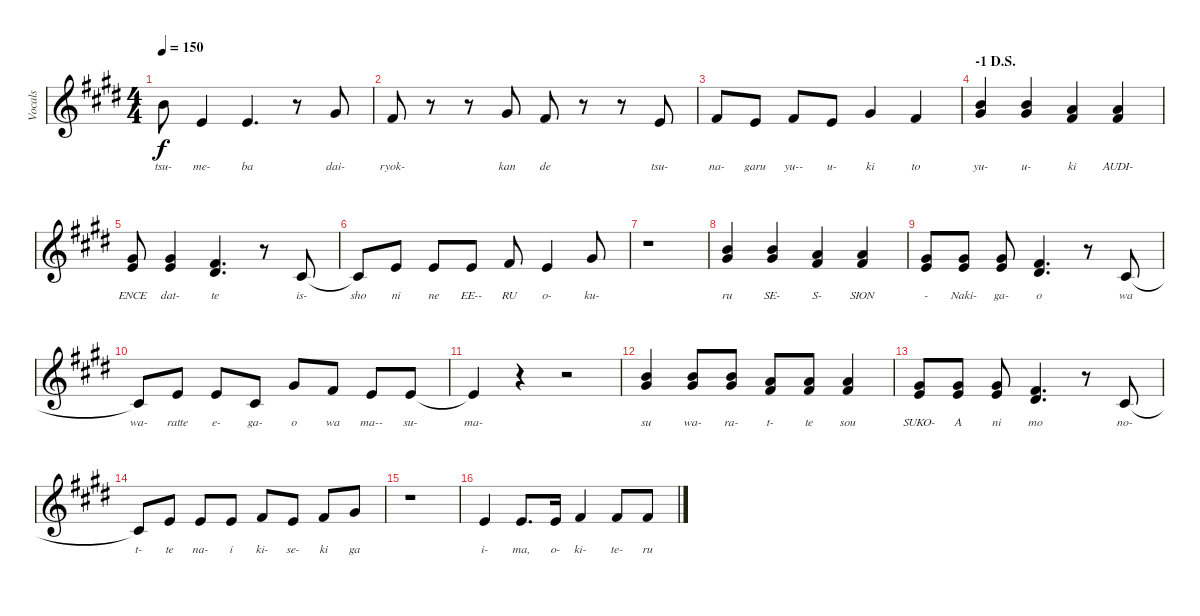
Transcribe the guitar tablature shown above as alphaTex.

\track ("Vocals" "Vocals") {instrument pad4choir}
\staff {score}
\tuning (E4 B3 G3 D3 A2 E2 B1) {hide}
\ts (4 4)
\tempo 150
\clef g2
\ks e
7.1.8{lyrics (0 "tsu-") lyrics (1 "") lyrics (2 "") lyrics (3 "") lyrics (4 "") dy f} 0.1.4{lyrics (0 "me-") lyrics (1 "") lyrics (2 "") lyrics (3 "") lyrics (4 "")} 0.1.4{d lyrics (0 "ba") lyrics (1 "") lyrics (2 "") lyrics (3 "") lyrics (4 "")} r.8 4.1.8{lyrics (0 "dai-") lyrics (1 "") lyrics (2 "") lyrics (3 "") lyrics (4 "")} |
2.1.8{lyrics (0 "ryok-") lyrics (1 "") lyrics (2 "") lyrics (3 "") lyrics (4 "")} r.8 r.8 4.1.8{lyrics (0 "kan") lyrics (1 "") lyrics (2 "") lyrics (3 "") lyrics (4 "")} 2.1.8{lyrics (0 "de") lyrics (1 "") lyrics (2 "") lyrics (3 "") lyrics (4 "")} r.8 r.8 0.1.8{lyrics (0 "tsu-") lyrics (1 "") lyrics (2 "") lyrics (3 "") lyrics (4 "")} |
2.1.8{lyrics (0 "na-") lyrics (1 "") lyrics (2 "") lyrics (3 "") lyrics (4 "")} 0.1.8{lyrics (0 "garu") lyrics (1 "") lyrics (2 "") lyrics (3 "") lyrics (4 "")} 2.1.8{lyrics (0 "yu--") lyrics (1 "") lyrics (2 "") lyrics (3 "") lyrics (4 "")} 0.1.8{lyrics (0 "u-") lyrics (1 "") lyrics (2 "") lyrics (3 "") lyrics (4 "")} 4.1.4{lyrics (0 "ki") lyrics (1 "") lyrics (2 "") lyrics (3 "") lyrics (4 "")} 2.1.4{lyrics (0 "to") lyrics (1 "") lyrics (2 "") lyrics (3 "") lyrics (4 "")} |
\section ("" "-1 D.S.")
(4.1 12.2).4{lyrics (0 "yu-") lyrics (1 "") lyrics (2 "") lyrics (3 "") lyrics (4 "")} (7.1 9.2).4{lyrics (0 "u-") lyrics (1 "") lyrics (2 "") lyrics (3 "") lyrics (4 "")} (5.1 7.2).4{lyrics (0 "ki") lyrics (1 "") lyrics (2 "") lyrics (3 "") lyrics (4 "")} (5.1 7.2).4{lyrics (0 "AUDI-") lyrics (1 "") lyrics (2 "") lyrics (3 "") lyrics (4 "")} |
(0.1 9.2).8{lyrics (0 "ENCE") lyrics (1 "") lyrics (2 "") lyrics (3 "") lyrics (4 "")} (4.1 5.2).4{lyrics (0 "dat-") lyrics (1 "") lyrics (2 "") lyrics (3 "") lyrics (4 "")} (2.1 4.2).4{d lyrics (0 "te") lyrics (1 "") lyrics (2 "") lyrics (3 "") lyrics (4 "")} r.8 2.2.8{lyrics (0 "is-") lyrics (1 "") lyrics (2 "") lyrics (3 "") lyrics (4 "")} |
2.2{t}.8{lyrics (0 "sho") lyrics (1 "") lyrics (2 "") lyrics (3 "") lyrics (4 "")} 0.1.8{lyrics (0 "ni") lyrics (1 "") lyrics (2 "") lyrics (3 "") lyrics (4 "")} 0.1.8{lyrics (0 "ne") lyrics (1 "") lyrics (2 "") lyrics (3 "") lyrics (4 "")} 0.1.8{lyrics (0 "EE--") lyrics (1 "") lyrics (2 "") lyrics (3 "") lyrics (4 "")} 2.1.8{lyrics (0 "RU") lyrics (1 "") lyrics (2 "") lyrics (3 "") lyrics (4 "")} 0.1.4{lyrics (0 "o-") lyrics (1 "") lyrics (2 "") lyrics (3 "") lyrics (4 "")} 4.1.8{lyrics (0 "ku-") lyrics (1 "") lyrics (2 "") lyrics (3 "") lyrics (4 "")} |
r.1 |
(4.1 12.2).4{lyrics (0 "ru") lyrics (1 "") lyrics (2 "") lyrics (3 "") lyrics (4 "")} (7.1 9.2).4{lyrics (0 "SE-") lyrics (1 "") lyrics (2 "") lyrics (3 "") lyrics (4 "")} (5.1 7.2).4{lyrics (0 "S-") lyrics (1 "") lyrics (2 "") lyrics (3 "") lyrics (4 "")} (5.1 7.2).4{lyrics (0 "SION") lyrics (1 "") lyrics (2 "") lyrics (3 "") lyrics (4 "")} |
(0.1 9.2).8{lyrics (0 "-") lyrics (1 "") lyrics (2 "") lyrics (3 "") lyrics (4 "")} (0.1 9.2).8{lyrics (0 "Naki-") lyrics (1 "") lyrics (2 "") lyrics (3 "") lyrics (4 "")} (4.1 5.2).8{lyrics (0 "ga-") lyrics (1 "") lyrics (2 "") lyrics (3 "") lyrics (4 "")} (2.1 4.2).4{d lyrics (0 "o") lyrics (1 "") lyrics (2 "") lyrics (3 "") lyrics (4 "")} r.8 2.2.8{lyrics (0 "wa") lyrics (1 "") lyrics (2 "") lyrics (3 "") lyrics (4 "")} |
2.2{t}.8{lyrics (0 "wa-") lyrics (1 "") lyrics (2 "") lyrics (3 "") lyrics (4 "")} 0.1.8{lyrics (0 "ratte") lyrics (1 "") lyrics (2 "") lyrics (3 "") lyrics (4 "")} 0.1.8{lyrics (0 "e-") lyrics (1 "") lyrics (2 "") lyrics (3 "") lyrics (4 "")} 2.2.8{lyrics (0 "ga-") lyrics (1 "") lyrics (2 "") lyrics (3 "") lyrics (4 "")} 4.1.8{lyrics (0 "o") lyrics (1 "") lyrics (2 "") lyrics (3 "") lyrics (4 "")} 2.1.8{lyrics (0 "wa") lyrics (1 "") lyrics (2 "") lyrics (3 "") lyrics (4 "")} 0.1.8{lyrics (0 "ma--") lyrics (1 "") lyrics (2 "") lyrics (3 "") lyrics (4 "")} 0.1.8{lyrics (0 "su-") lyrics (1 "") lyrics (2 "") lyrics (3 "") lyrics (4 "")} |
0.1{t}.4{lyrics (0 "ma-") lyrics (1 "") lyrics (2 "") lyrics (3 "") lyrics (4 "")} r.4 r.2 |
(4.1 12.2).4{lyrics (0 "su") lyrics (1 "") lyrics (2 "") lyrics (3 "") lyrics (4 "")} (7.1 9.2).8{lyrics (0 "wa-") lyrics (1 "") lyrics (2 "") lyrics (3 "") lyrics (4 "")} (4.1 12.2).8{lyrics (0 "ra-") lyrics (1 "") lyrics (2 "") lyrics (3 "") lyrics (4 "")} (5.1 7.2).8{lyrics (0 "t-") lyrics (1 "") lyrics (2 "") lyrics (3 "") lyrics (4 "")} (2.1 10.2).8{lyrics (0 "te") lyrics (1 "") lyrics (2 "") lyrics (3 "") lyrics (4 "")} (5.1 7.2).4{lyrics (0 "sou") lyrics (1 "") lyrics (2 "") lyrics (3 "") lyrics (4 "")} |
(0.1 9.2).8{lyrics (0 "SUKO-") lyrics (1 "") lyrics (2 "") lyrics (3 "") lyrics (4 "")} (4.1 5.2).8{lyrics (0 "A") lyrics (1 "") lyrics (2 "") lyrics (3 "") lyrics (4 "")} (4.1 5.2).8{lyrics (0 "ni") lyrics (1 "") lyrics (2 "") lyrics (3 "") lyrics (4 "")} (2.1 4.2).4{d lyrics (0 "mo") lyrics (1 "") lyrics (2 "") lyrics (3 "") lyrics (4 "")} r.8 2.2.8{lyrics (0 "no-") lyrics (1 "") lyrics (2 "") lyrics (3 "") lyrics (4 "")} |
2.2{t}.8{lyrics (0 "t-") lyrics (1 "") lyrics (2 "") lyrics (3 "") lyrics (4 "")} 0.1.8{lyrics (0 "te") lyrics (1 "") lyrics (2 "") lyrics (3 "") lyrics (4 "")} 0.1.8{lyrics (0 "na-") lyrics (1 "") lyrics (2 "") lyrics (3 "") lyrics (4 "")} 0.1.8{lyrics (0 "i") lyrics (1 "") lyrics (2 "") lyrics (3 "") lyrics (4 "")} 2.1.8{lyrics (0 "ki-") lyrics (1 "") lyrics (2 "") lyrics (3 "") lyrics (4 "")} 0.1.8{lyrics (0 "se-") lyrics (1 "") lyrics (2 "") lyrics (3 "") lyrics (4 "")} 2.1.8{lyrics (0 "ki") lyrics (1 "") lyrics (2 "") lyrics (3 "") lyrics (4 "")} 4.1.8{lyrics (0 "ga") lyrics (1 "") lyrics (2 "") lyrics (3 "") lyrics (4 "")} |
r.1 |
0.1.4{lyrics (0 "i-") lyrics (1 "") lyrics (2 "") lyrics (3 "") lyrics (4 "")} 0.1.8{d lyrics (0 "ma,") lyrics (1 "") lyrics (2 "") lyrics (3 "") lyrics (4 "")} 0.1.16{lyrics (0 "o-") lyrics (1 "") lyrics (2 "") lyrics (3 "") lyrics (4 "")} 2.1.4{lyrics (0 "ki-") lyrics (1 "") lyrics (2 "") lyrics (3 "") lyrics (4 "")} 2.1.8{lyrics (0 "te-") lyrics (1 "") lyrics (2 "") lyrics (3 "") lyrics (4 "")} 2.1.8{lyrics (0 "ru") lyrics (1 "") lyrics (2 "") lyrics (3 "") lyrics (4 "")}
